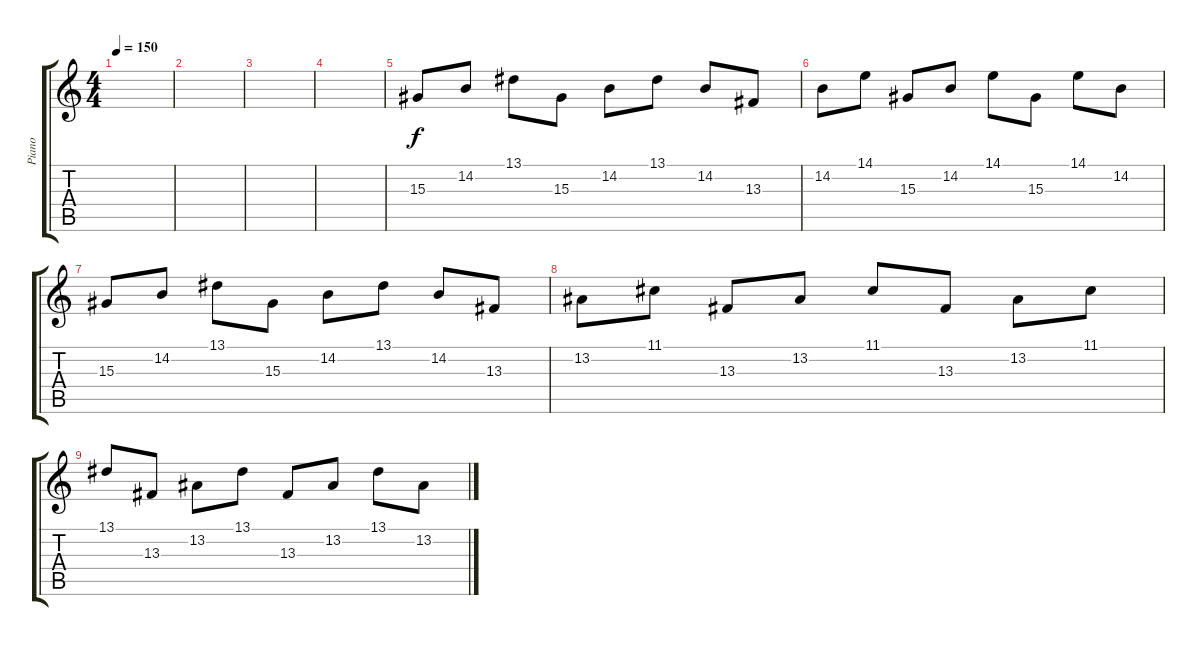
\track ("Piano" "Piano") {instrument brightacousticpiano}
\staff {score tabs}
\tuning (D4 A3 F3 C3 G2 D2) {hide}
\ts (4 4)
\tempo 150
\clef g2
\ks c
|
|
|
|
15.3.8 14.2.8 13.1.8 15.3.8 14.2.8 13.1.8 14.2.8 13.3.8 |
14.2.8 14.1.8 15.3.8 14.2.8 14.1.8 15.3.8 14.1.8 14.2.8 |
15.3.8 14.2.8 13.1.8 15.3.8 14.2.8 13.1.8 14.2.8 13.3.8 |
13.2.8 11.1.8 13.3.8 13.2.8 11.1.8 13.3.8 13.2.8 11.1.8 |
13.1.8 13.3.8 13.2.8 13.1.8 13.3.8 13.2.8 13.1.8 13.2.8
